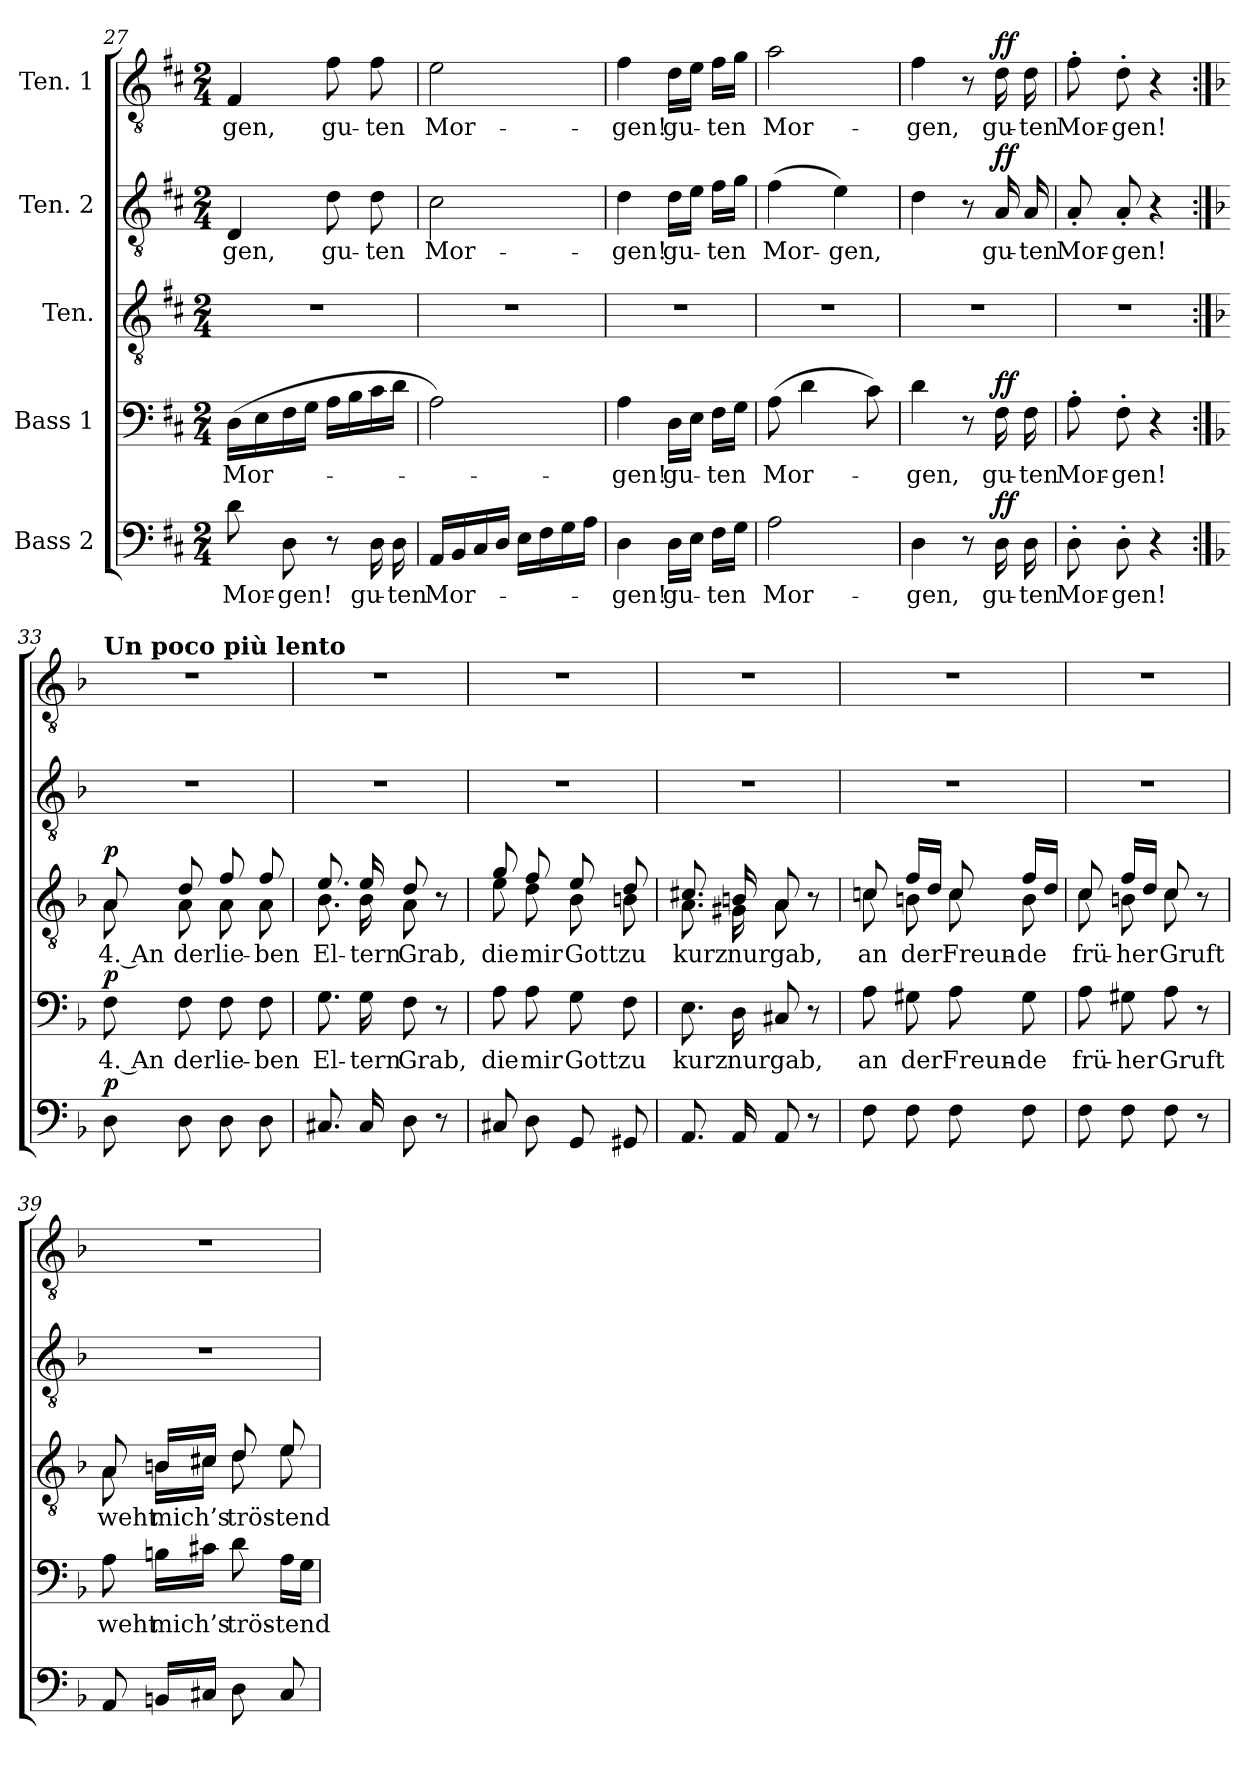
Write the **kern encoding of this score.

**kern	**text	**dynam	**kern	**text	**dynam	**kern	**text	**dynam	**kern	**text	**dynam	**kern	**text	**dynam
*part5	*part5	*part5	*part4	*part4	*part4	*part3	*part3	*part3	*part2	*part2	*part2	*part1	*part1	*part1
*staff5	*staff5	*staff5	*staff4	*staff4	*staff4	*staff3	*staff3	*staff3	*staff2	*staff2	*staff2	*staff1	*staff1	*staff1
*I"Bass 2	*	*	*I"Bass 1	*	*	*I"Ten.	*	*	*I"Ten. 2	*	*	*I"Ten. 1	*	*
*clefF4	*	*	*clefF4	*	*	*clefGv2	*	*	*clefGv2	*	*	*clefGv2	*	*
*k[f#c#]	*	*	*k[f#c#]	*	*	*k[f#c#]	*	*	*k[f#c#]	*	*	*k[f#c#]	*	*
*M2/4	*	*	*M2/4	*	*	*M2/4	*	*	*M2/4	*	*	*M2/4	*	*
=27	=27	=27	=27	=27	=27	=27	=27	=27	=27	=27	=27	=27	=27	=27
!	!LO:LY:b	!	!	!LO:LY:b	!	!	!	!	!	!LO:LY:b	!	!	!LO:LY:b	!
8d\	Mor-	.	(16D\LL	Mor-	.	2r	.	.	4D/	-gen,	.	4F#/	-gen,	.
.	.	.	16E\	.	.	.	.	.	.	.	.	.	.	.
!	!LO:LY:b	!	!	!	!	!	!	!	!	!	!	!	!	!
8D\	-gen!	.	16F#\	.	.	.	.	.	.	.	.	.	.	.
.	.	.	16G\JJ	.	.	.	.	.	.	.	.	.	.	.
!	!	!	!	!	!	!	!	!	!	!LO:LY:b	!	!	!LO:LY:b	!
8r	.	.	16A\LL	.	.	.	.	.	8d\	gu-	.	8f#\	gu-	.
.	.	.	16B\	.	.	.	.	.	.	.	.	.	.	.
!	!LO:LY:b	!	!	!	!	!	!	!	!	!LO:LY:b	!	!	!LO:LY:b	!
16D\	gu-	.	16c#\	.	.	.	.	.	8d\	-ten	.	8f#\	-ten	.
!	!LO:LY:b	!	!	!	!	!	!	!	!	!	!	!	!	!
16D\	-ten	.	16d\JJ	.	.	.	.	.	.	.	.	.	.	.
=28	=28	=28	=28	=28	=28	=28	=28	=28	=28	=28	=28	=28	=28	=28
!	!LO:LY:b	!	!	!	!	!	!	!	!	!LO:LY:b	!	!	!LO:LY:b	!
16AA/LL	Mor-	.	2A\)	.	.	2r	.	.	2c#\	Mor-	.	2e\	Mor-	.
16BB/	.	.	.	.	.	.	.	.	.	.	.	.	.	.
16C#/	.	.	.	.	.	.	.	.	.	.	.	.	.	.
16D/JJ	.	.	.	.	.	.	.	.	.	.	.	.	.	.
16E\LL	.	.	.	.	.	.	.	.	.	.	.	.	.	.
16F#\	.	.	.	.	.	.	.	.	.	.	.	.	.	.
16G\	.	.	.	.	.	.	.	.	.	.	.	.	.	.
16A\JJ	.	.	.	.	.	.	.	.	.	.	.	.	.	.
!!LO:LB:g=z
=29	=29	=29	=29	=29	=29	=29	=29	=29	=29	=29	=29	=29	=29	=29
!	!LO:LY:b	!	!	!LO:LY:b	!	!	!	!	!	!LO:LY:b	!	!	!LO:LY:b	!
4D\	-gen!	.	4A\	-gen!	.	2r	.	.	4d\	-gen!	.	4f#\	-gen!	.
!	!LO:LY:b	!	!	!LO:LY:b	!	!	!	!	!	!LO:LY:b	!	!	!LO:LY:b	!
16D\LL	gu-	.	16D\LL	gu-	.	.	.	.	16d\LL	gu-	.	16d\LL	gu-	.
16E\JJ	.	.	16E\JJ	.	.	.	.	.	16e\JJ	.	.	16e\JJ	.	.
!	!LO:LY:b	!	!	!LO:LY:b	!	!	!	!	!	!LO:LY:b	!	!	!LO:LY:b	!
16F#\LL	-ten	.	16F#\LL	-ten	.	.	.	.	16f#\LL	-ten	.	16f#\LL	-ten	.
16G\JJ	.	.	16G\JJ	.	.	.	.	.	16g\JJ	.	.	16g\JJ	.	.
=30	=30	=30	=30	=30	=30	=30	=30	=30	=30	=30	=30	=30	=30	=30
!	!LO:LY:b	!	!	!LO:LY:b	!	!	!	!	!	!LO:LY:b	!	!	!LO:LY:b	!
2A\	Mor-	.	(8A\	Mor-	.	2r	.	.	(4f#\	Mor-	.	2a\	Mor-	.
.	.	.	4d\	.	.	.	.	.	.	.	.	.	.	.
!	!	!	!	!	!	!	!	!	!	!LO:LY:b	!	!	!	!
.	.	.	.	.	.	.	.	.	4e\)	-gen,	.	.	.	.
.	.	.	8c#\)	.	.	.	.	.	.	.	.	.	.	.
=31	=31	=31	=31	=31	=31	=31	=31	=31	=31	=31	=31	=31	=31	=31
!	!LO:LY:b	!	!	!LO:LY:b	!	!	!	!	!	!	!	!	!LO:LY:b	!
4D\	-gen,	.	4d\	-gen,	.	2r	.	.	4d\	.	.	4f#\	-gen,	.
8r	.	.	8r	.	.	.	.	.	8r	.	.	8r	.	.
!	!LO:LY:b	!LO:DY:a	!	!LO:LY:b	!LO:DY:a	!	!	!	!	!LO:LY:b	!LO:DY:a	!	!LO:LY:b	!LO:DY:a
16D\	gu-	ff	16F#\	gu-	ff	.	.	.	16A/	gu-	ff	16d\	gu-	ff
!	!LO:LY:b	!	!	!LO:LY:b	!	!	!	!	!	!LO:LY:b	!	!	!LO:LY:b	!
16D\	-ten	.	16F#\	-ten	.	.	.	.	16A/	-ten	.	16d\	-ten	.
=32	=32	=32	=32	=32	=32	=32	=32	=32	=32	=32	=32	=32	=32	=32
!	!LO:LY:b	!	!	!LO:LY:b	!	!	!	!	!	!LO:LY:b	!	!	!LO:LY:b	!
8D'\	Mor-	.	8A'\	Mor-	.	2r	.	.	8A'/	Mor-	.	8f#'\	Mor-	.
!	!LO:LY:b	!	!	!LO:LY:b	!	!	!	!	!	!LO:LY:b	!	!	!LO:LY:b	!
8D'\	-gen!	.	8F#'\	-gen!	.	.	.	.	8A'/	-gen!	.	8d'\	-gen!	.
4r	.	.	4r	.	.	.	.	.	4r	.	.	4r	.	.
!!LO:PB:g=z
=33:|!	=33:|!	=33:|!	=33:|!	=33:|!	=33:|!	=33:|!	=33:|!	=33:|!	=33:|!	=33:|!	=33:|!	=33:|!	=33:|!	=33:|!
*k[b-]	*	*	*k[b-]	*	*	*k[b-]	*	*	*k[b-]	*	*	*k[b-]	*	*
!	!	!	!	!	!	!	!	!	!	!	!	!LO:TX:a:B:t=Un poco più lento	!	!
!	!	!LO:DY:a	!	!LO:LY:b	!LO:DY:a	!	!LO:LY:b	!LO:DY:a	!	!	!	!	!	!
*	*	*	*	*	*	*^	*	*	*	*	*	*	*	*
8D\	.	p	8F\	4. An	p	8A/	8A\	4. An	p	2r	.	.	2r	.	.
!	!	!	!	!LO:LY:b	!	!	!	!LO:LY:b	!	!	!	!	!	!	!
8D\	.	.	8F\	der	.	8d/	8A\	der	.	.	.	.	.	.	.
!	!	!	!	!LO:LY:b	!	!	!	!LO:LY:b	!	!	!	!	!	!	!
8D\	.	.	8F\	lie-	.	8f/	8A\	lie-	.	.	.	.	.	.	.
!	!	!	!	!LO:LY:b	!	!	!	!LO:LY:b	!	!	!	!	!	!	!
8D\	.	.	8F\	-ben	.	8f/	8A\	-ben	.	.	.	.	.	.	.
=34	=34	=34	=34	=34	=34	=34	=34	=34	=34	=34	=34	=34	=34	=34	=34
!	!	!	!	!LO:LY:b	!	!	!	!LO:LY:b	!	!	!	!	!	!	!
8.C#X/	.	.	8.G\	El-	.	8.e/	8.B-\	El-	.	2r	.	.	2r	.	.
!	!	!	!	!LO:LY:b	!	!	!	!LO:LY:b	!	!	!	!	!	!	!
16C#/	.	.	16G\	-tern	.	16e/	16B-\	-tern	.	.	.	.	.	.	.
!	!	!	!	!LO:LY:b	!	!	!	!LO:LY:b	!	!	!	!	!	!	!
8D\	.	.	8F\	Grab,	.	8d/	8A\	Grab,	.	.	.	.	.	.	.
8r	.	.	8r	.	.	8r	8ryy	.	.	.	.	.	.	.	.
=35	=35	=35	=35	=35	=35	=35	=35	=35	=35	=35	=35	=35	=35	=35	=35
!	!	!	!	!LO:LY:b	!	!	!	!LO:LY:b	!	!	!	!	!	!	!
8C#X/	.	.	8A\	die	.	8g/	8e\	die	.	2r	.	.	2r	.	.
!	!	!	!	!LO:LY:b	!	!	!	!LO:LY:b	!	!	!	!	!	!	!
8D\	.	.	8A\	mir	.	8f/	8d\	mir	.	.	.	.	.	.	.
!	!	!	!	!LO:LY:b	!	!	!	!LO:LY:b	!	!	!	!	!	!	!
8GG/	.	.	8G\	Gott	.	8e/	8B-\	Gott	.	.	.	.	.	.	.
!	!	!	!	!LO:LY:b	!	!	!	!LO:LY:b	!	!	!	!	!	!	!
8GG#X/	.	.	8F\	zu	.	8d/	8Bn\	zu	.	.	.	.	.	.	.
!!LO:LB:g=z
=36	=36	=36	=36	=36	=36	=36	=36	=36	=36	=36	=36	=36	=36	=36	=36
!	!	!	!	!LO:LY:b	!	!	!	!LO:LY:b	!	!	!	!	!	!	!
8.AA/	.	.	8.E\	kurz	.	8.c#X/	8.A\	kurz	.	2r	.	.	2r	.	.
!	!	!	!	!LO:LY:b	!	!	!	!LO:LY:b	!	!	!	!	!	!	!
16AA/	.	.	16D\	nur	.	16Bn/	16G#X\	nur	.	.	.	.	.	.	.
!	!	!	!	!LO:LY:b	!	!	!	!LO:LY:b	!	!	!	!	!	!	!
8AA/	.	.	8C#X/	gab,	.	8A/	8A\	gab,	.	.	.	.	.	.	.
8r	.	.	8r	.	.	8r	8ryy	.	.	.	.	.	.	.	.
=37	=37	=37	=37	=37	=37	=37	=37	=37	=37	=37	=37	=37	=37	=37	=37
!	!	!	!	!LO:LY:b	!	!	!	!LO:LY:b	!	!	!	!	!	!	!
8F\	.	.	8A\	an	.	8cn/	8c\	an	.	2r	.	.	2r	.	.
!	!	!	!	!LO:LY:b	!	!	!	!LO:LY:b	!	!	!	!	!	!	!
8F\	.	.	8G#X\	der	.	16f/LL	8Bn\	der	.	.	.	.	.	.	.
.	.	.	.	.	.	16d/JJ	.	.	.	.	.	.	.	.	.
!	!	!	!	!LO:LY:b	!	!	!	!LO:LY:b	!	!	!	!	!	!	!
8F\	.	.	8A\	Freun-	.	8c/	8c\	Freun-	.	.	.	.	.	.	.
!	!	!	!	!LO:LY:b	!	!	!	!LO:LY:b	!	!	!	!	!	!	!
8F\	.	.	8G#\	-de	.	16f/LL	8B\	-de	.	.	.	.	.	.	.
.	.	.	.	.	.	16d/JJ	.	.	.	.	.	.	.	.	.
=38	=38	=38	=38	=38	=38	=38	=38	=38	=38	=38	=38	=38	=38	=38	=38
!	!	!	!	!LO:LY:b	!	!	!	!LO:LY:b	!	!	!	!	!	!	!
8F\	.	.	8A\	frü-	.	8c/	8c\	frü-	.	2r	.	.	2r	.	.
!	!	!	!	!LO:LY:b	!	!	!	!LO:LY:b	!	!	!	!	!	!	!
8F\	.	.	8G#X\	-her	.	16f/LL	8Bn\	-her	.	.	.	.	.	.	.
.	.	.	.	.	.	16d/JJ	.	.	.	.	.	.	.	.	.
!	!	!	!	!LO:LY:b	!	!	!	!LO:LY:b	!	!	!	!	!	!	!
8F\	.	.	8A\	Gruft	.	8c/	8c\	Gruft	.	.	.	.	.	.	.
8r	.	.	8r	.	.	8r	8ryy	.	.	.	.	.	.	.	.
!!LO:LB:g=z
=39	=39	=39	=39	=39	=39	=39	=39	=39	=39	=39	=39	=39	=39	=39	=39
!	!	!	!	!LO:LY:b	!	!	!	!LO:LY:b	!	!	!	!	!	!	!
8AA/	.	.	8A\	weht	.	8A/	8A\	weht	.	2r	.	.	2r	.	.
!	!	!	!	!LO:LY:b	!	!	!	!LO:LY:b	!	!	!	!	!	!	!
16BBn/LL	.	.	16Bn\LL	mich’s	.	16Bn/LL	16B\LL	mich’s	.	.	.	.	.	.	.
16C#X/JJ	.	.	16c#X\JJ	.	.	16c#X/JJ	16c#\JJ	.	.	.	.	.	.	.	.
!	!	!	!	!LO:LY:b	!	!	!	!LO:LY:b	!	!	!	!	!	!	!
8D\	.	.	8d\	trös-	.	8d/	8d\	trös-	.	.	.	.	.	.	.
!	!	!	!	!LO:LY:b	!	!	!	!LO:LY:b	!	!	!	!	!	!	!
8C#/	.	.	16A\LL	-tend	.	8e/	8e\	-tend	.	.	.	.	.	.	.
.	.	.	16G\JJ	.	.	.	.	.	.	.	.	.	.	.	.
*	*	*	*	*	*	*v	*v	*	*	*	*	*	*	*	*
=	=	=	=	=	=	=	=	=	=	=	=	=	=	=
*-	*-	*-	*-	*-	*-	*-	*-	*-	*-	*-	*-	*-	*-	*-
